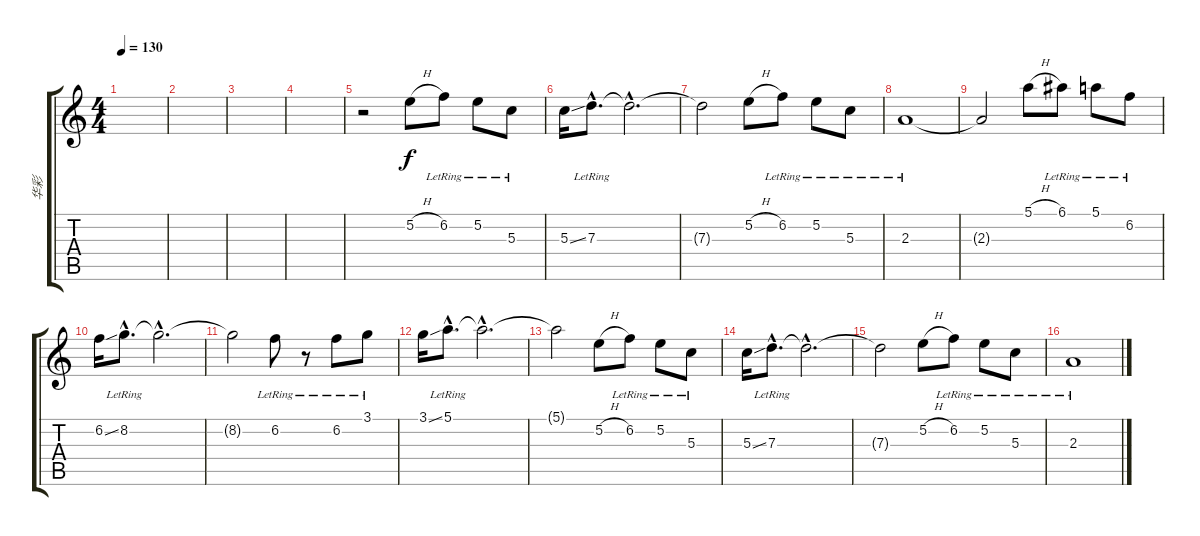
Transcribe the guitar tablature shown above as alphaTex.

\track ("华彩" "华彩") {instrument electricguitarjazz}
\staff {score tabs}
\tuning (E4 B3 G3 D3 A2 E2) {hide}
\ts (4 4)
\tempo 130
\clef g2
\ks c
|
|
|
|
r.2 5.2{h}.8 6.2{lr}.8 5.2{lr}.8 5.3{lr}.8 |
5.3{ss}.16 7.3{hac lr}.8{d} 7.3{hac t}.2{d} |
7.3{t}.2 5.2{h}.8 6.2{lr}.8 5.2{lr}.8 5.3{lr}.8 |
2.3{lr}.1 |
2.3{t}.2 5.1{h}.8 6.1{lr}.8 5.1{lr}.8 6.2{lr}.8 |
6.2{ss}.16 8.2{hac lr}.8{d} 8.2{hac t}.2{d} |
8.2{t}.2 6.2{lr}.8 r.8 6.2{lr}.8 3.1{lr}.8 |
3.1{ss}.16 5.1{hac lr}.8{d} 5.1{hac t}.2{d} |
5.1{t}.2 5.2{h}.8 6.2{lr}.8 5.2{lr}.8 5.3{lr}.8 |
5.3{ss}.16 7.3{hac lr}.8{d} 7.3{hac t}.2{d} |
7.3{t}.2 5.2{h}.8 6.2{lr}.8 5.2{lr}.8 5.3{lr}.8 |
2.3{lr}.1
